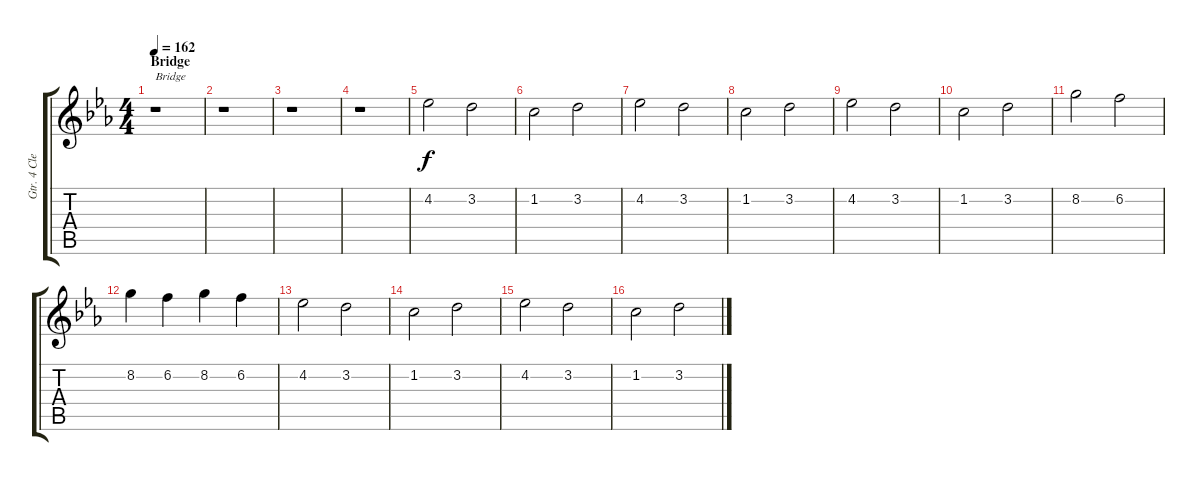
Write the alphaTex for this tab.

\track ("Gtr. 4 Clean" "Gtr. 4 Cle") {instrument electricguitarclean}
\staff {score tabs}
\tuning (E4 B3 G3 D3 A2 D2) {hide}
\ts (4 4)
\section ("" "Bridge")
\tempo 162
\clef g2
\ks eb
r.1{txt "Bridge" dy f} |
r.1 |
r.1 |
r.1 |
4.2.2 3.2.2 |
1.2.2 3.2.2 |
4.2.2 3.2.2 |
1.2.2 3.2.2 |
4.2.2 3.2.2 |
1.2.2 3.2.2 |
8.2.2 6.2.2 |
8.2.4 6.2.4 8.2.4 6.2.4 |
4.2.2 3.2.2 |
1.2.2 3.2.2 |
4.2.2 3.2.2 |
1.2.2 3.2.2
